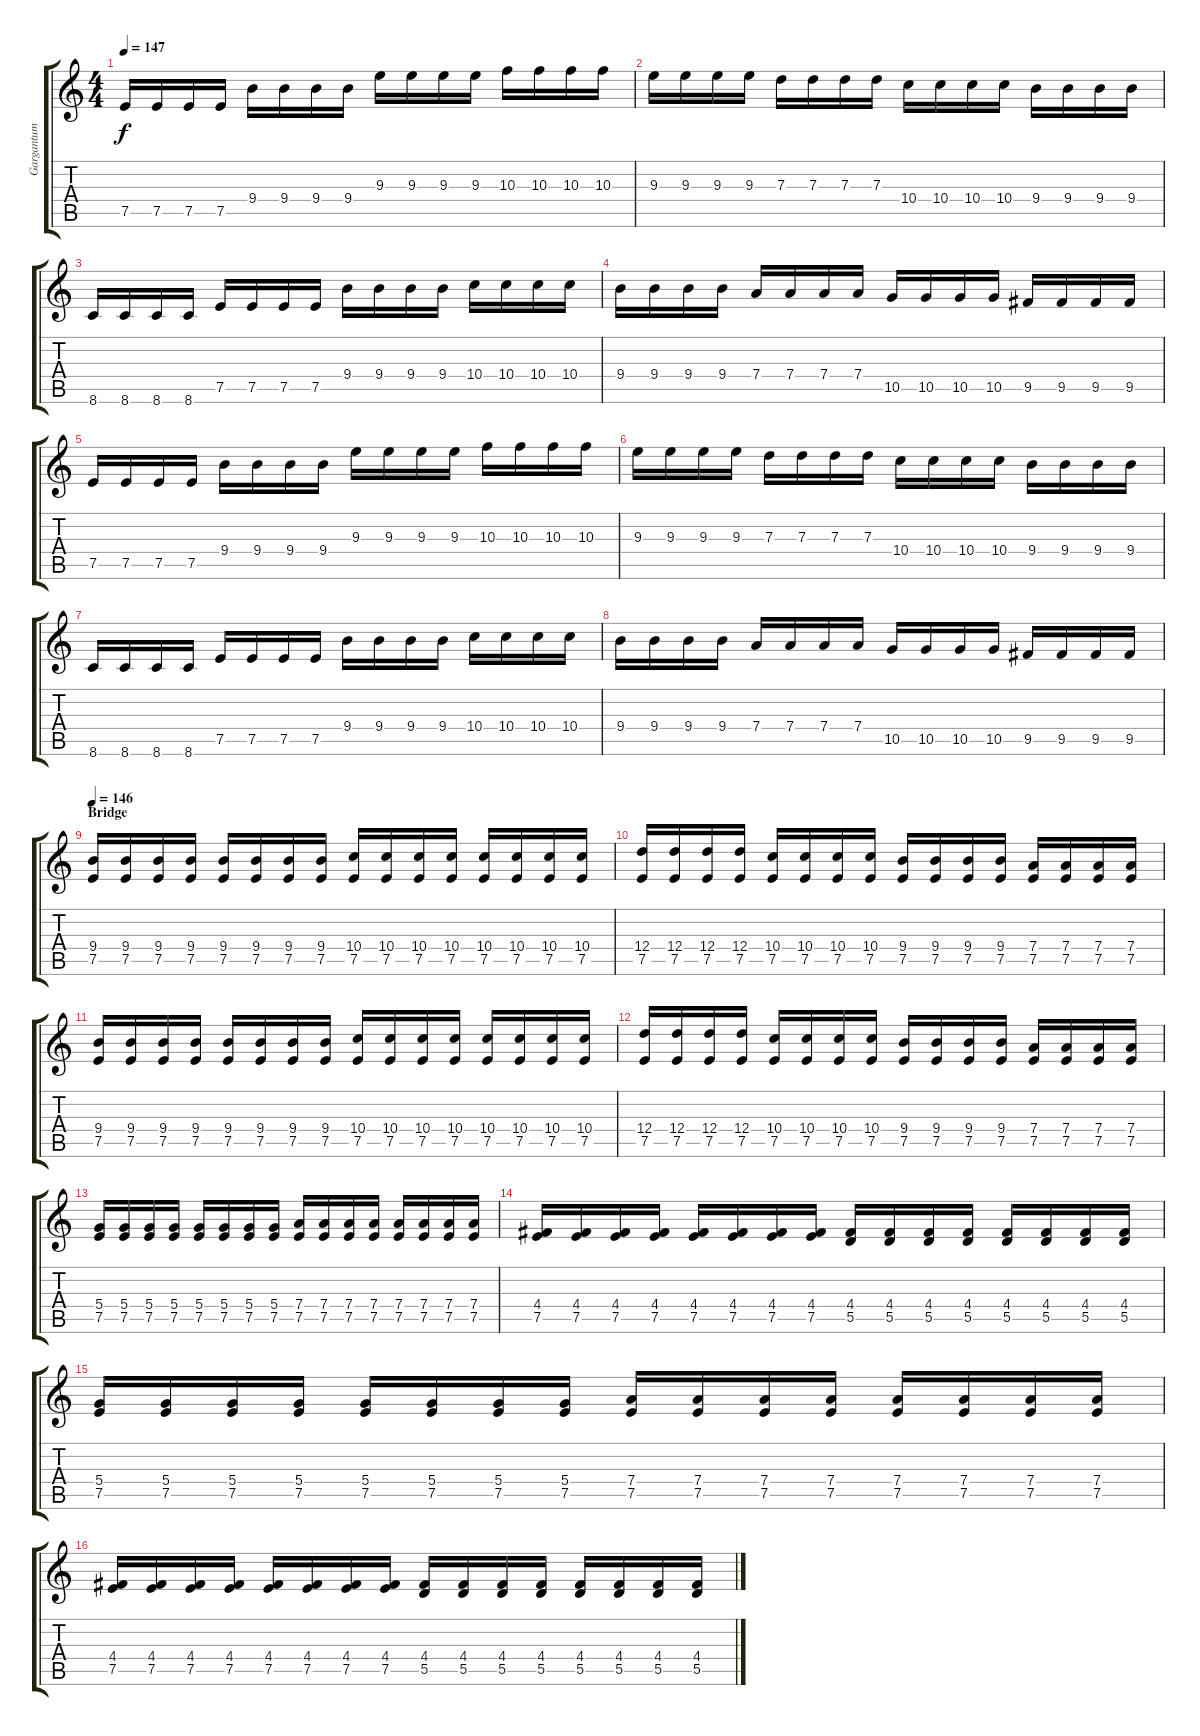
\track ("Gargantum" "Gargantum") {instrument overdrivenguitar}
\staff {score tabs}
\tuning (E4 B3 G3 D3 A2 E2) {hide}
\ts (4 4)
\tempo 147
\clef g2
\ks c
7.5.16{dy f} 7.5.16 7.5.16 7.5.16 9.4.16 9.4.16 9.4.16 9.4.16 9.3.16 9.3.16 9.3.16 9.3.16 10.3.16 10.3.16 10.3.16 10.3.16 |
9.3.16 9.3.16 9.3.16 9.3.16 7.3.16 7.3.16 7.3.16 7.3.16 10.4.16 10.4.16 10.4.16 10.4.16 9.4.16 9.4.16 9.4.16 9.4.16 |
8.6.16 8.6.16 8.6.16 8.6.16 7.5.16 7.5.16 7.5.16 7.5.16 9.4.16 9.4.16 9.4.16 9.4.16 10.4.16 10.4.16 10.4.16 10.4.16 |
9.4.16 9.4.16 9.4.16 9.4.16 7.4.16 7.4.16 7.4.16 7.4.16 10.5.16 10.5.16 10.5.16 10.5.16 9.5.16 9.5.16 9.5.16 9.5.16 |
7.5.16 7.5.16 7.5.16 7.5.16 9.4.16 9.4.16 9.4.16 9.4.16 9.3.16 9.3.16 9.3.16 9.3.16 10.3.16 10.3.16 10.3.16 10.3.16 |
9.3.16 9.3.16 9.3.16 9.3.16 7.3.16 7.3.16 7.3.16 7.3.16 10.4.16 10.4.16 10.4.16 10.4.16 9.4.16 9.4.16 9.4.16 9.4.16 |
8.6.16 8.6.16 8.6.16 8.6.16 7.5.16 7.5.16 7.5.16 7.5.16 9.4.16 9.4.16 9.4.16 9.4.16 10.4.16 10.4.16 10.4.16 10.4.16 |
9.4.16 9.4.16 9.4.16 9.4.16 7.4.16 7.4.16 7.4.16 7.4.16 10.5.16 10.5.16 10.5.16 10.5.16 9.5.16 9.5.16 9.5.16 9.5.16 |
\section ("" "Bridge")
\tempo 146
(9.4 7.5).16 (9.4 7.5).16 (9.4 7.5).16 (9.4 7.5).16 (9.4 7.5).16 (9.4 7.5).16 (9.4 7.5).16 (9.4 7.5).16 (10.4 7.5).16 (10.4 7.5).16 (10.4 7.5).16 (10.4 7.5).16 (10.4 7.5).16 (10.4 7.5).16 (10.4 7.5).16 (10.4 7.5).16 |
(12.4 7.5).16 (12.4 7.5).16 (12.4 7.5).16 (12.4 7.5).16 (10.4 7.5).16 (10.4 7.5).16 (10.4 7.5).16 (10.4 7.5).16 (9.4 7.5).16 (9.4 7.5).16 (9.4 7.5).16 (9.4 7.5).16 (7.4 7.5).16 (7.4 7.5).16 (7.4 7.5).16 (7.4 7.5).16 |
(9.4 7.5).16 (9.4 7.5).16 (9.4 7.5).16 (9.4 7.5).16 (9.4 7.5).16 (9.4 7.5).16 (9.4 7.5).16 (9.4 7.5).16 (10.4 7.5).16 (10.4 7.5).16 (10.4 7.5).16 (10.4 7.5).16 (10.4 7.5).16 (10.4 7.5).16 (10.4 7.5).16 (10.4 7.5).16 |
(12.4 7.5).16 (12.4 7.5).16 (12.4 7.5).16 (12.4 7.5).16 (10.4 7.5).16 (10.4 7.5).16 (10.4 7.5).16 (10.4 7.5).16 (9.4 7.5).16 (9.4 7.5).16 (9.4 7.5).16 (9.4 7.5).16 (7.4 7.5).16 (7.4 7.5).16 (7.4 7.5).16 (7.4 7.5).16 |
(5.4 7.5).16 (5.4 7.5).16 (5.4 7.5).16 (5.4 7.5).16 (5.4 7.5).16 (5.4 7.5).16 (5.4 7.5).16 (5.4 7.5).16 (7.4 7.5).16 (7.4 7.5).16 (7.4 7.5).16 (7.4 7.5).16 (7.4 7.5).16 (7.4 7.5).16 (7.4 7.5).16 (7.4 7.5).16 |
(4.4 7.5).16 (4.4 7.5).16 (4.4 7.5).16 (4.4 7.5).16 (4.4 7.5).16 (4.4 7.5).16 (4.4 7.5).16 (4.4 7.5).16 (4.4 5.5).16 (4.4 5.5).16 (4.4 5.5).16 (4.4 5.5).16 (4.4 5.5).16 (4.4 5.5).16 (4.4 5.5).16 (4.4 5.5).16 |
(5.4 7.5).16 (5.4 7.5).16 (5.4 7.5).16 (5.4 7.5).16 (5.4 7.5).16 (5.4 7.5).16 (5.4 7.5).16 (5.4 7.5).16 (7.4 7.5).16 (7.4 7.5).16 (7.4 7.5).16 (7.4 7.5).16 (7.4 7.5).16 (7.4 7.5).16 (7.4 7.5).16 (7.4 7.5).16 |
(4.4 7.5).16 (4.4 7.5).16 (4.4 7.5).16 (4.4 7.5).16 (4.4 7.5).16 (4.4 7.5).16 (4.4 7.5).16 (4.4 7.5).16 (4.4 5.5).16 (4.4 5.5).16 (4.4 5.5).16 (4.4 5.5).16 (4.4 5.5).16 (4.4 5.5).16 (4.4 5.5).16 (4.4 5.5).16
